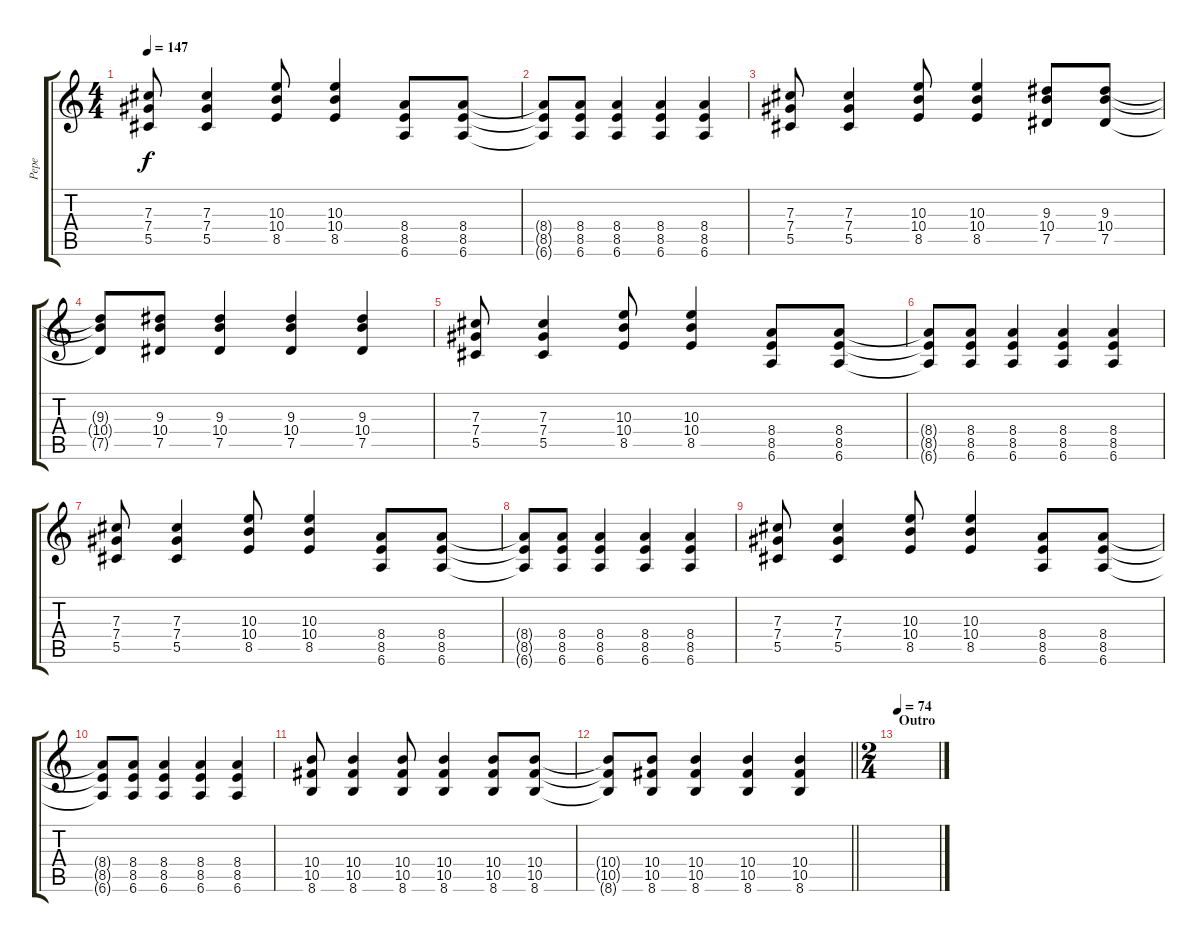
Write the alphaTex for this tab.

\track ("Pepe" "Pepe") {instrument distortionguitar}
\staff {score tabs}
\tuning (Eb4 Bb3 Gb3 Db3 Ab2 Eb2) {hide}
\ts (4 4)
\tempo 147
\clef g2
\ks c
(7.3 7.4 5.5).8{dy f} (7.3 7.4 5.5).4 (10.3 10.4 8.5).8 (10.3 10.4 8.5).4 (8.4 8.5 6.6).8 (8.4 8.5 6.6).8 |
(8.4{t} 8.5{t} 6.6{t}).8 (8.4 8.5 6.6).8 (8.4 8.5 6.6).4 (8.4 8.5 6.6).4 (8.4 8.5 6.6).4 |
(7.3 7.4 5.5).8 (7.3 7.4 5.5).4 (10.3 10.4 8.5).8 (10.3 10.4 8.5).4 (9.3 10.4 7.5).8 (9.3 10.4 7.5).8 |
(9.3{t} 10.4{t} 7.5{t}).8 (9.3 10.4 7.5).8 (9.3 10.4 7.5).4 (9.3 10.4 7.5).4 (9.3 10.4 7.5).4 |
(7.3 7.4 5.5).8 (7.3 7.4 5.5).4 (10.3 10.4 8.5).8 (10.3 10.4 8.5).4 (8.4 8.5 6.6).8 (8.4 8.5 6.6).8 |
(8.4{t} 8.5{t} 6.6{t}).8 (8.4 8.5 6.6).8 (8.4 8.5 6.6).4 (8.4 8.5 6.6).4 (8.4 8.5 6.6).4 |
(7.3 7.4 5.5).8 (7.3 7.4 5.5).4 (10.3 10.4 8.5).8 (10.3 10.4 8.5).4 (8.4 8.5 6.6).8 (8.4 8.5 6.6).8 |
(8.4{t} 8.5{t} 6.6{t}).8 (8.4 8.5 6.6).8 (8.4 8.5 6.6).4 (8.4 8.5 6.6).4 (8.4 8.5 6.6).4 |
(7.3 7.4 5.5).8 (7.3 7.4 5.5).4 (10.3 10.4 8.5).8 (10.3 10.4 8.5).4 (8.4 8.5 6.6).8 (8.4 8.5 6.6).8 |
(8.4{t} 8.5{t} 6.6{t}).8 (8.4 8.5 6.6).8 (8.4 8.5 6.6).4 (8.4 8.5 6.6).4 (8.4 8.5 6.6).4 |
(10.4 10.5 8.6).8 (10.4 10.5 8.6).4 (10.4 10.5 8.6).8 (10.4 10.5 8.6).4 (10.4 10.5 8.6).8 (10.4 10.5 8.6).8 |
\barLineRight lightlight
(10.4{t} 10.5{t} 8.6{t}).8 (10.4 10.5 8.6).8 (10.4 10.5 8.6).4 (10.4 10.5 8.6).4 (10.4 10.5 8.6).4 |
\ts (2 4)
\section ("" "Outro")
\tempo 74
